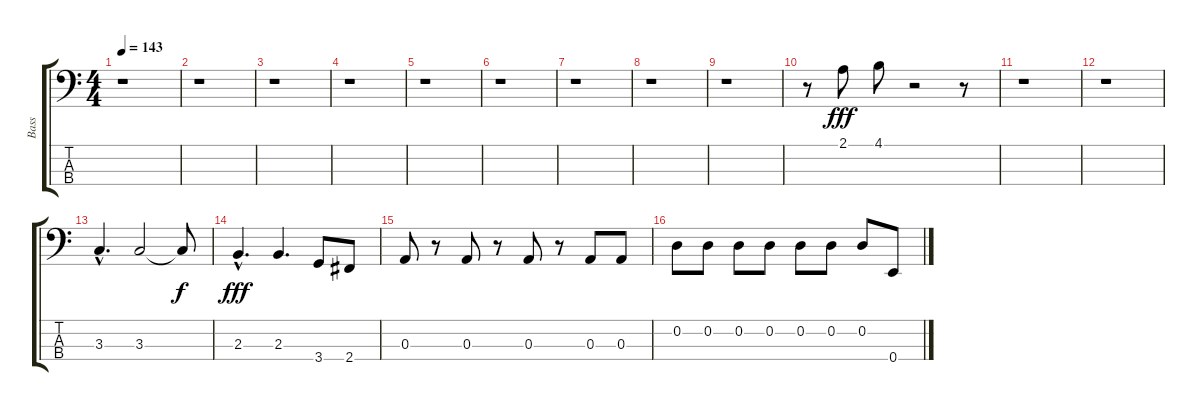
\track ("Bass" "Bass") {instrument electricbassfinger}
\staff {score tabs}
\tuning (G2 D2 A1 E1) {hide}
\ts (4 4)
\tempo 143
\clef f4
\ks c
r.1{dy fff instrument electricbassfinger} |
r.1 |
r.1 |
r.1 |
r.1 |
r.1 |
r.1 |
r.1 |
r.1 |
r.8 2.1.8 4.1.8 r.2 r.8 |
r.1 |
r.1 |
3.3{hac}.4{d} 3.3.2 3.3{t}.8{dy f} |
2.3{hac}.4{d dy fff} 2.3.4{d} 3.4.8 2.4.8 |
0.3.8 r.8 0.3.8 r.8 0.3.8 r.8 0.3.8 0.3.8 |
0.2.8 0.2.8 0.2.8 0.2.8 0.2.8 0.2.8 0.2.8 0.4.8
